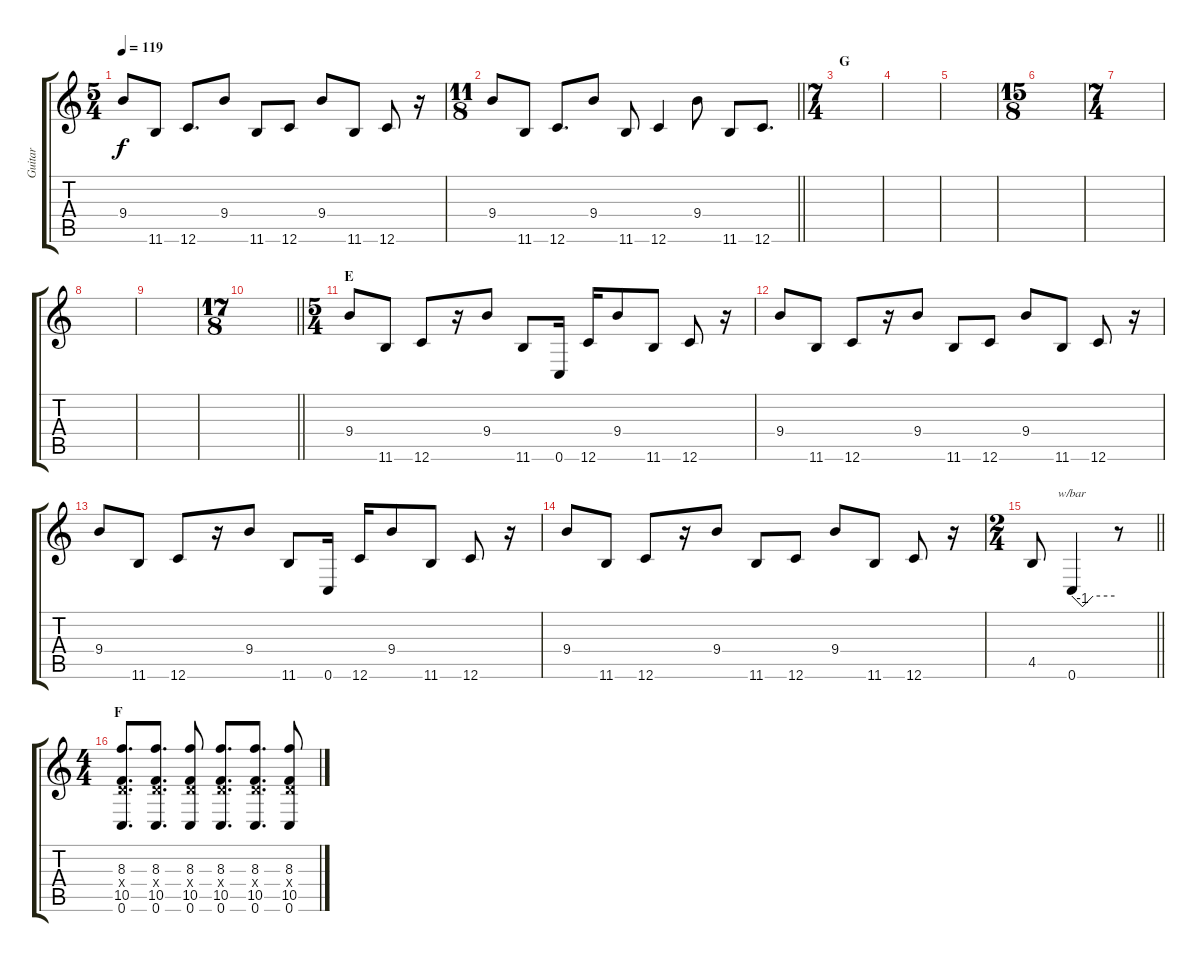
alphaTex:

\track ("Guitar" "Guitar") {instrument electricguitarclean}
\staff {score tabs}
\tuning (G4 E4 A3 D3 G2 C2) {hide}
\ts (5 4)
\tempo 119
\clef g2
\ks c
9.4.8{dy f} 11.6.8 12.6.8{d} 9.4.8 11.6.8 12.6.8 9.4.8 11.6.8 12.6.8 r.16 |
\ts (11 8)
\barLineRight lightlight
9.4.8 11.6.8 12.6.8{d} 9.4.8 11.6.8 12.6.4 9.4.8 11.6.8 12.6.8{d} |
\ts (7 4)
\section ("" "G")
|
|
|
\ts (15 8)
|
\ts (7 4)
|
|
|
\ts (17 8)
\barLineRight lightlight
|
\ts (5 4)
\section ("" "E")
9.4.8 11.6.8 12.6.8 r.16 9.4.8 11.6.8 0.6.16 12.6.16 9.4.8 11.6.8 12.6.8 r.16 |
9.4.8 11.6.8 12.6.8 r.16 9.4.8 11.6.8 12.6.8 9.4.8 11.6.8 12.6.8 r.16 |
9.4.8 11.6.8 12.6.8 r.16 9.4.8 11.6.8 0.6.16 12.6.16 9.4.8 11.6.8 12.6.8 r.16 |
9.4.8 11.6.8 12.6.8 r.16 9.4.8 11.6.8 12.6.8 9.4.8 11.6.8 12.6.8 r.16 |
\ts (2 4)
\barLineRight lightlight
4.5.8 0.6.4{tbe (custom default 0 0 15 -4 30 0 60 0)} r.8 |
\ts (4 4)
\section ("" "F")
(8.3 0.4{x} 10.5 0.6).8{d} (8.3 0.4{x} 10.5 0.6).8{d} (8.3 0.4{x} 10.5 0.6).8 (8.3 0.4{x} 10.5 0.6).8{d} (8.3 0.4{x} 10.5 0.6).8{d} (8.3 0.4{x} 10.5 0.6).8
